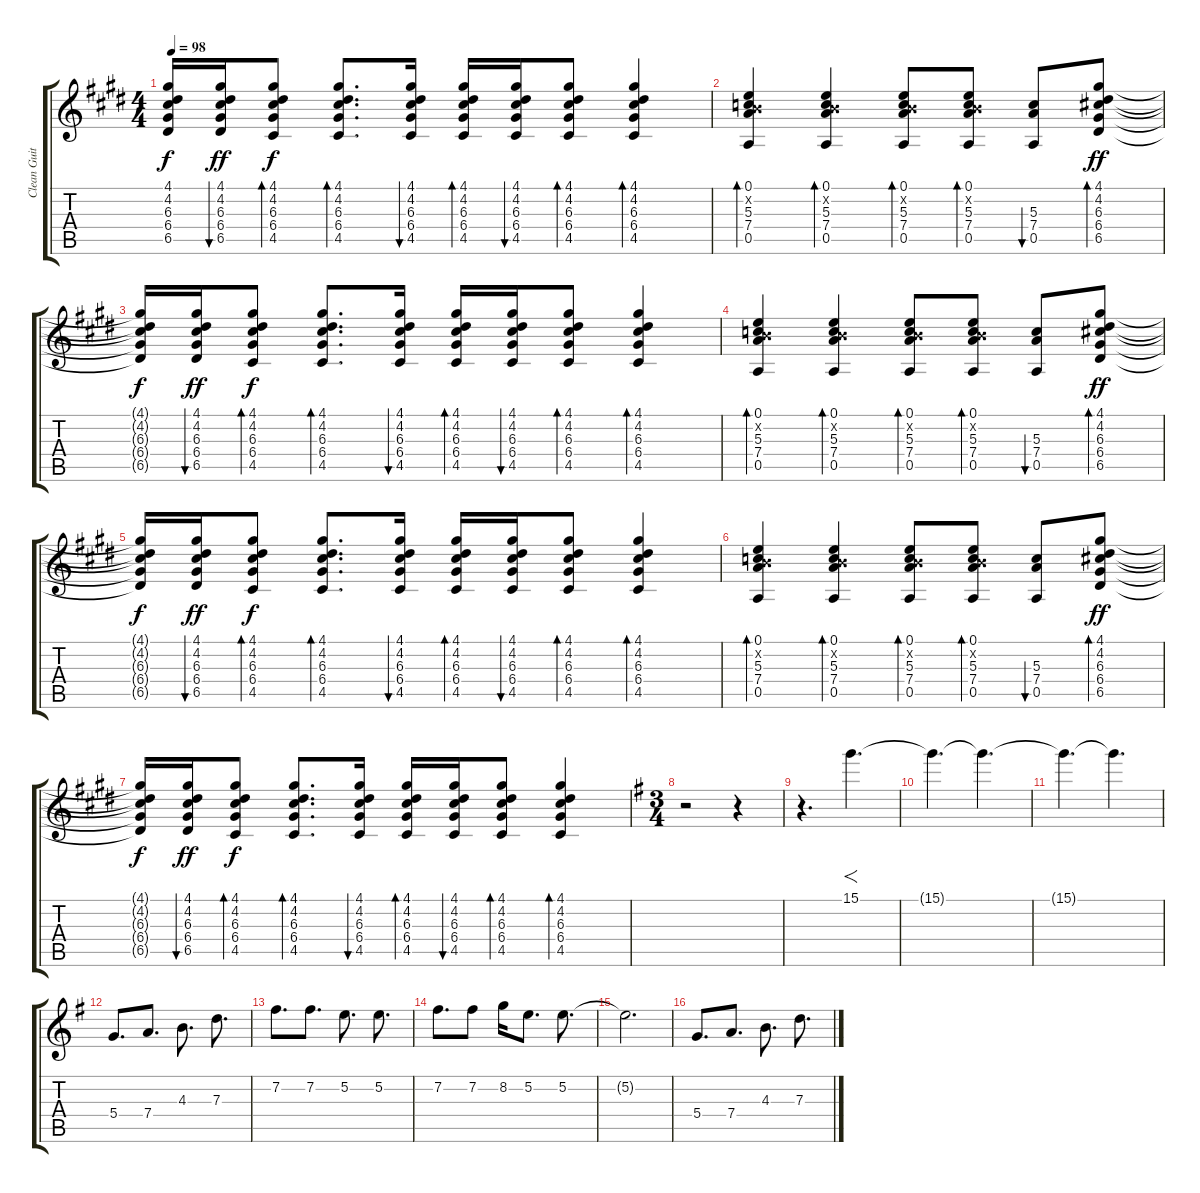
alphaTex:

\track ("Clean Guitar" "Clean Guit") {instrument acousticguitarsteel}
\staff {score tabs}
\tuning (E4 B3 G3 D3 A2 E2) {hide}
\ts (4 4)
\tempo 98
\clef g2
\ks c#minor
(4.1{t} 4.2{t} 6.3{t} 6.4{t} 6.5{t}).16{dy f} (4.1 4.2 6.3 6.4 6.5).16{bu 30 dy ff} (4.1 4.2 6.3 6.4 4.5).8{bd 60 dy f} (4.1 4.2 6.3 6.4 4.5).8{d bd 60} (4.1 4.2 6.3 6.4 4.5).16{bu 60} (4.1 4.2 6.3 6.4 4.5).16{bd 60} (4.1 4.2 6.3 6.4 4.5).16{bu 60} (4.1 4.2 6.3 6.4 4.5).8{bd 120} (4.1 4.2 6.3 6.4 4.5).4{bd 120} |
(0.1 0.2{x} 5.3 7.4 0.5).4{bd 120} (0.1 0.2{x} 5.3 7.4 0.5).4{bd 60} (0.1 0.2{x} 5.3 7.4 0.5).8{bd 60} (0.1 0.2{x} 5.3 7.4 0.5).8{bd 60} (5.3 7.4 0.5).8{bu 60} (4.1 4.2 6.3 6.4 6.5).8{bd 120 dy ff} |
(4.1{t} 4.2{t} 6.3{t} 6.4{t} 6.5{t}).16{dy f} (4.1 4.2 6.3 6.4 6.5).16{bu 30 dy ff} (4.1 4.2 6.3 6.4 4.5).8{bd 60 dy f} (4.1 4.2 6.3 6.4 4.5).8{d bd 60} (4.1 4.2 6.3 6.4 4.5).16{bu 60} (4.1 4.2 6.3 6.4 4.5).16{bd 60} (4.1 4.2 6.3 6.4 4.5).16{bu 60} (4.1 4.2 6.3 6.4 4.5).8{bd 120} (4.1 4.2 6.3 6.4 4.5).4{bd 120} |
(0.1 0.2{x} 5.3 7.4 0.5).4{bd 120} (0.1 0.2{x} 5.3 7.4 0.5).4{bd 60} (0.1 0.2{x} 5.3 7.4 0.5).8{bd 60} (0.1 0.2{x} 5.3 7.4 0.5).8{bd 60} (5.3 7.4 0.5).8{bu 60} (4.1 4.2 6.3 6.4 6.5).8{bd 120 dy ff} |
(4.1{t} 4.2{t} 6.3{t} 6.4{t} 6.5{t}).16{dy f} (4.1 4.2 6.3 6.4 6.5).16{bu 30 dy ff} (4.1 4.2 6.3 6.4 4.5).8{bd 60 dy f} (4.1 4.2 6.3 6.4 4.5).8{d bd 60} (4.1 4.2 6.3 6.4 4.5).16{bu 60} (4.1 4.2 6.3 6.4 4.5).16{bd 60} (4.1 4.2 6.3 6.4 4.5).16{bu 60} (4.1 4.2 6.3 6.4 4.5).8{bd 120} (4.1 4.2 6.3 6.4 4.5).4{bd 120} |
(0.1 0.2{x} 5.3 7.4 0.5).4{bd 120} (0.1 0.2{x} 5.3 7.4 0.5).4{bd 60} (0.1 0.2{x} 5.3 7.4 0.5).8{bd 60} (0.1 0.2{x} 5.3 7.4 0.5).8{bd 60} (5.3 7.4 0.5).8{bu 60} (4.1 4.2 6.3 6.4 6.5).8{bd 120 dy ff} |
(4.1{t} 4.2{t} 6.3{t} 6.4{t} 6.5{t}).16{dy f} (4.1 4.2 6.3 6.4 6.5).16{bu 30 dy ff} (4.1 4.2 6.3 6.4 4.5).8{bd 60 dy f} (4.1 4.2 6.3 6.4 4.5).8{d bd 60} (4.1 4.2 6.3 6.4 4.5).16{bu 60} (4.1 4.2 6.3 6.4 4.5).16{bd 60} (4.1 4.2 6.3 6.4 4.5).16{bu 60} (4.1 4.2 6.3 6.4 4.5).8{bd 120} (4.1 4.2 6.3 6.4 4.5).4{bd 120} |
\ts (3 4)
\ks eminor
r.2 r.4 |
r.4{d} 15.1.4{f d volume 8 balance 12 instrument overdrivenguitar} |
15.1{t}.4{d volume 10} 15.1{t}.4{d volume 12} |
15.1{t}.4{d volume 14} 15.1{t}.4{d volume 15} |
5.4.8{d volume 16 balance 12 instrument overdrivenguitar} 7.4.8{d} 4.3.8{d} 7.3.8{d} |
7.2.8{d} 7.2.8{d} 5.2.8{d} 5.2.8{d} |
7.2.8{d} 7.2.8 8.2.16 5.2.8{d} 5.2.8{d} |
5.2{t}.2{d} |
5.4.8{d volume 16 balance 12 instrument overdrivenguitar} 7.4.8{d} 4.3.8{d} 7.3.8{d}
